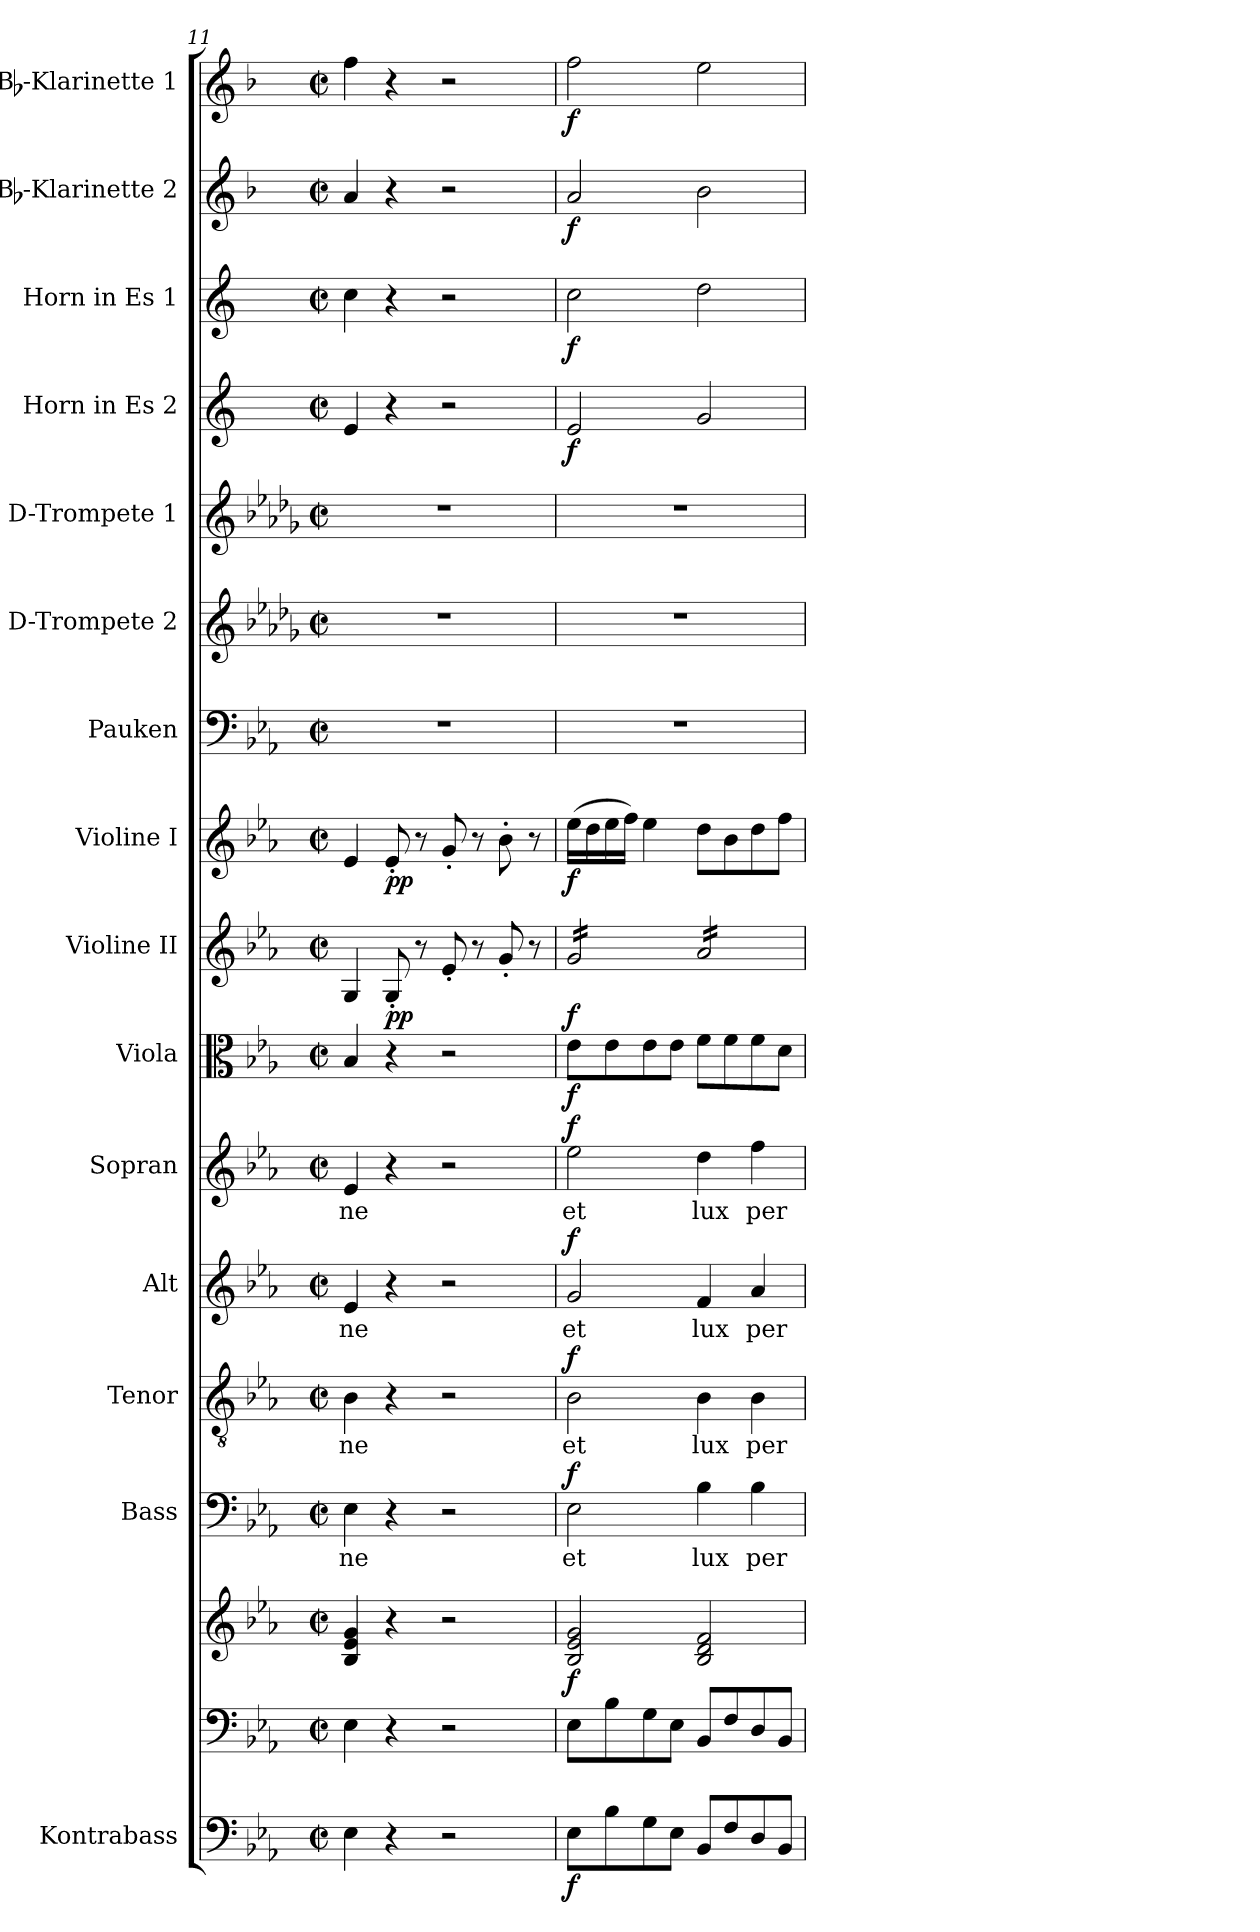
**kern	**dynam	**kern	**kern	**dynam	**kern	**text	**dynam	**kern	**text	**dynam	**kern	**text	**dynam	**kern	**text	**dynam	**kern	**dynam	**kern	**dynam	**kern	**dynam	**kern	**kern	**kern	**kern	**dynam	**kern	**dynam	**kern	**dynam	**kern	**dynam
*part16	*part16	*part15	*part15	*part15	*part14	*part14	*part14	*part13	*part13	*part13	*part12	*part12	*part12	*part11	*part11	*part11	*part10	*part10	*part9	*part9	*part8	*part8	*part7	*part6	*part5	*part4	*part4	*part3	*part3	*part2	*part2	*part1	*part1
*staff17	*staff17	*staff16	*staff15	*staff15/16	*staff14	*staff14	*staff14	*staff13	*staff13	*staff13	*staff12	*staff12	*staff12	*staff11	*staff11	*staff11	*staff10	*staff10	*staff9	*staff9	*staff8	*staff8	*staff7	*staff6	*staff5	*staff4	*staff4	*staff3	*staff3	*staff2	*staff2	*staff1	*staff1
*I"Kontrabass	*	*	*	*	*I"Bass	*	*	*I"Tenor	*	*	*I"Alt	*	*	*I"Sopran	*	*	*I"Viola	*	*I"Violine II	*	*I"Violine I	*	*I"Pauken	*I"D-Trompete 2	*I"D-Trompete 1	*I"Horn in Es 2	*	*I"Horn in Es 1	*	*I"Bb-Klarinette 2	*	*I"Bb-Klarinette 1	*
*I'Kb.	*	*	*	*	*I'B.	*	*	*I'T.	*	*	*I'A.	*	*	*I'S.	*	*	*I'Vla.	*	*I'Vl. II	*	*I'Vl. I	*	*I'Pk.	*I'D Trp. 2	*I'D Trp. 1	*	*	*	*	*I'Bb Kl. 2	*	*I'Bb Kl. 1	*
*clefF4	*	*clefF4	*clefG2	*	*clefF4	*	*	*clefGv2	*	*	*clefG2	*	*	*clefG2	*	*	*clefC3	*	*clefG2	*	*clefG2	*	*clefF4	*clefG2	*clefG2	*clefG2	*	*clefG2	*	*clefG2	*	*clefG2	*
*ITrd7c12	*	*	*	*	*	*	*	*	*	*	*	*	*	*	*	*	*	*	*	*	*	*	*	*ITrd-1c-2	*ITrd-1c-2	*ITrd5c9	*	*ITrd5c9	*	*ITrd1c2	*	*ITrd1c2	*
*k[b-e-a-]	*	*k[b-e-a-]	*k[b-e-a-]	*	*k[b-e-a-]	*	*	*k[b-e-a-]	*	*	*k[b-e-a-]	*	*	*k[b-e-a-]	*	*	*k[b-e-a-]	*	*k[b-e-a-]	*	*k[b-e-a-]	*	*k[b-e-a-]	*k[b-e-a-]	*k[b-e-a-]	*k[b-e-a-]	*	*k[b-e-a-]	*	*k[b-e-a-]	*	*k[b-e-a-]	*
*E-:	*	*E-:	*E-:	*	*E-:	*	*	*E-:	*	*	*E-:	*	*	*E-:	*	*	*E-:	*	*E-:	*	*E-:	*	*E-:	*E-:	*E-:	*E-:	*	*E-:	*	*E-:	*	*E-:	*
*M2/2	*	*M2/2	*M2/2	*	*M2/2	*	*	*M2/2	*	*	*M2/2	*	*	*M2/2	*	*	*M2/2	*	*M2/2	*	*M2/2	*	*M2/2	*M2/2	*M2/2	*M2/2	*	*M2/2	*	*M2/2	*	*M2/2	*
*met(c|)	*	*met(c|)	*met(c|)	*	*met(c|)	*	*	*met(c|)	*	*	*met(c|)	*	*	*met(c|)	*	*	*met(c|)	*	*met(c|)	*	*met(c|)	*	*met(c|)	*met(c|)	*met(c|)	*met(c|)	*	*met(c|)	*	*met(c|)	*	*met(c|)	*
=11	=11	=11	=11	=11	=11	=11	=11	=11	=11	=11	=11	=11	=11	=11	=11	=11	=11	=11	=11	=11	=11	=11	=11	=11	=11	=11	=11	=11	=11	=11	=11	=11	=11
!	!	!	!	!	!	!LO:LY:b	!	!	!LO:LY:b	!	!	!LO:LY:b	!	!	!LO:LY:b	!	!	!	!	!	!	!	!	!	!	!	!	!	!	!	!	!	!
4EE-\	.	4E-\	4B-/ 4e-/ 4g/	.	4E-\	-ne	.	4B-\	-ne	.	4e-/	-ne	.	4e-/	-ne	.	4B-/	.	4G/	.	4e-/	.	1r	1r	1r	4G/	.	4e-\	.	4g/	.	4ee-\	.
!	!	!	!	!	!	!	!	!	!	!	!	!	!	!	!	!	!	!	!	!LO:DY:b	!	!LO:DY:b	!	!	!	!	!	!	!	!	!	!	!
4r	.	4r	4r	.	4r	.	.	4r	.	.	4r	.	.	4r	.	.	4r	.	8G'</	pp	8e-'</	pp	.	.	.	4r	.	4r	.	4r	.	4r	.
.	.	.	.	.	.	.	.	.	.	.	.	.	.	.	.	.	.	.	8r	.	8r	.	.	.	.	.	.	.	.	.	.	.	.
2r	.	2r	2r	.	2r	.	.	2r	.	.	2r	.	.	2r	.	.	2r	.	8e-'</	.	8g'</	.	.	.	.	2r	.	2r	.	2r	.	2r	.
.	.	.	.	.	.	.	.	.	.	.	.	.	.	.	.	.	.	.	8r	.	8r	.	.	.	.	.	.	.	.	.	.	.	.
.	.	.	.	.	.	.	.	.	.	.	.	.	.	.	.	.	.	.	8g'</	.	8b-'>\	.	.	.	.	.	.	.	.	.	.	.	.
.	.	.	.	.	.	.	.	.	.	.	.	.	.	.	.	.	.	.	8r	.	8r	.	.	.	.	.	.	.	.	.	.	.	.
=12	=12	=12	=12	=12	=12	=12	=12	=12	=12	=12	=12	=12	=12	=12	=12	=12	=12	=12	=12	=12	=12	=12	=12	=12	=12	=12	=12	=12	=12	=12	=12	=12	=12
!	!LO:DY:b	!	!	!LO:DY:b	!	!LO:LY:b	!LO:DY:a	!	!LO:LY:b	!LO:DY:a	!	!LO:LY:b	!LO:DY:a	!	!LO:LY:b	!LO:DY:a	!	!LO:DY:b	!	!LO:DY:b	!	!LO:DY:b	!	!	!	!	!LO:DY:b	!	!LO:DY:b	!	!LO:DY:b	!	!LO:DY:b
*	*	*	*	*	*	*	*	*	*	*	*	*	*	*	*	*	*	*	*tremolo	*	*	*	*	*	*	*	*	*	*	*	*	*	*
8EE-\L	f	8E-\L	2B-/ 2e-/ 2g/	f	2E-\	et	f	2B-\	et	f	2g/	et	f	2ee-\	et	f	8e-\L	f	16g/LL	f	(>16ee-\LL	f	1r	1r	1r	2G/	f	2e-\	f	2g/	f	2ee-\	f
.	.	.	.	.	.	.	.	.	.	.	.	.	.	.	.	.	.	.	16g/	.	16dd\	.	.	.	.	.	.	.	.	.	.	.	.
8BB-\	.	8B-\	.	.	.	.	.	.	.	.	.	.	.	.	.	.	8e-\	.	16g/	.	16ee-\	.	.	.	.	.	.	.	.	.	.	.	.
.	.	.	.	.	.	.	.	.	.	.	.	.	.	.	.	.	.	.	16g/	.	16ff\JJ)	.	.	.	.	.	.	.	.	.	.	.	.
8GG\	.	8G\	.	.	.	.	.	.	.	.	.	.	.	.	.	.	8e-\	.	16g/	.	4ee-\	.	.	.	.	.	.	.	.	.	.	.	.
.	.	.	.	.	.	.	.	.	.	.	.	.	.	.	.	.	.	.	16g/	.	.	.	.	.	.	.	.	.	.	.	.	.	.
8EE-\J	.	8E-\J	.	.	.	.	.	.	.	.	.	.	.	.	.	.	8e-\J	.	16g/	.	.	.	.	.	.	.	.	.	.	.	.	.	.
.	.	.	.	.	.	.	.	.	.	.	.	.	.	.	.	.	.	.	16g/JJ	.	.	.	.	.	.	.	.	.	.	.	.	.	.
!	!	!	!	!	!	!LO:LY:b	!	!	!LO:LY:b	!	!	!LO:LY:b	!	!	!LO:LY:b	!	!	!	!	!	!	!	!	!	!	!	!	!	!	!	!	!	!
8BBB-/L	.	8BB-/L	2B-/ 2d/ 2f/	.	4B-\	lux	.	4B-\	lux	.	4f/	lux	.	4dd\	lux	.	8f\L	.	16a-/LL	.	8dd\L	.	.	.	.	2B-/	.	2f\	.	2a-\	.	2dd\	.
.	.	.	.	.	.	.	.	.	.	.	.	.	.	.	.	.	.	.	16a-/	.	.	.	.	.	.	.	.	.	.	.	.	.	.
8FF/	.	8F/	.	.	.	.	.	.	.	.	.	.	.	.	.	.	8f\	.	16a-/	.	8b-\	.	.	.	.	.	.	.	.	.	.	.	.
.	.	.	.	.	.	.	.	.	.	.	.	.	.	.	.	.	.	.	16a-/	.	.	.	.	.	.	.	.	.	.	.	.	.	.
!	!	!	!	!	!	!LO:LY:b	!	!	!LO:LY:b	!	!	!LO:LY:b	!	!	!LO:LY:b	!	!	!	!	!	!	!	!	!	!	!	!	!	!	!	!	!	!
8DD/	.	8D/	.	.	4B-\	per-	.	4B-\	per-	.	4a-/	per-	.	4ff\	per-	.	8f\	.	16a-/	.	8dd\	.	.	.	.	.	.	.	.	.	.	.	.
.	.	.	.	.	.	.	.	.	.	.	.	.	.	.	.	.	.	.	16a-/	.	.	.	.	.	.	.	.	.	.	.	.	.	.
8BBB-/J	.	8BB-/J	.	.	.	.	.	.	.	.	.	.	.	.	.	.	8d\J	.	16a-/	.	8ff\J	.	.	.	.	.	.	.	.	.	.	.	.
.	.	.	.	.	.	.	.	.	.	.	.	.	.	.	.	.	.	.	16a-/JJ	.	.	.	.	.	.	.	.	.	.	.	.	.	.
*	*	*	*	*	*	*	*	*	*	*	*	*	*	*	*	*	*	*	*Xtremolo	*	*	*	*	*	*	*	*	*	*	*	*	*	*
=	=	=	=	=	=	=	=	=	=	=	=	=	=	=	=	=	=	=	=	=	=	=	=	=	=	=	=	=	=	=	=	=	=
*-	*-	*-	*-	*-	*-	*-	*-	*-	*-	*-	*-	*-	*-	*-	*-	*-	*-	*-	*-	*-	*-	*-	*-	*-	*-	*-	*-	*-	*-	*-	*-	*-	*-
